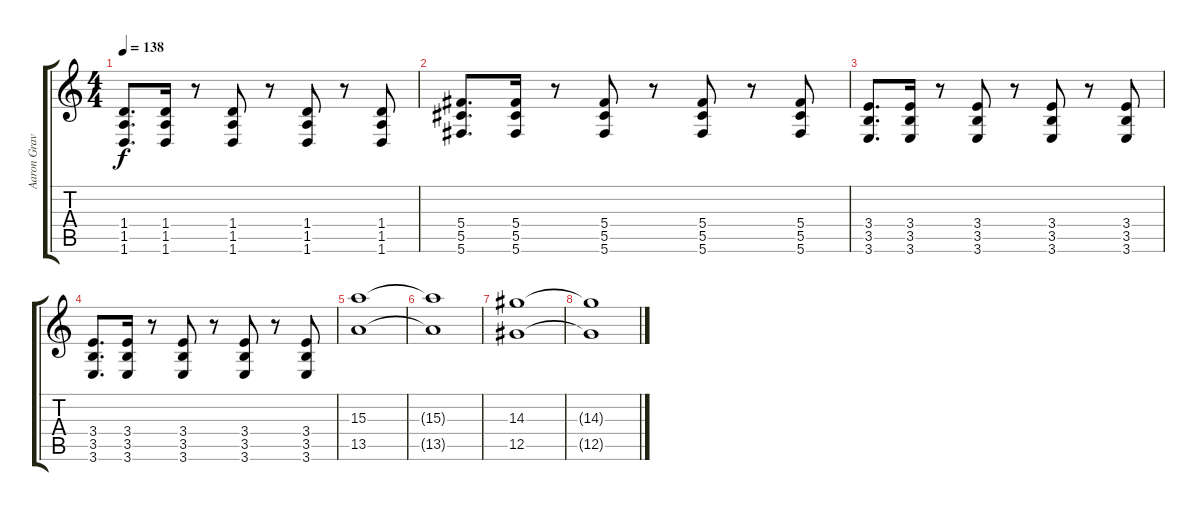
\track ("Aaron Graves" "Aaron Grav") {instrument overdrivenguitar}
\staff {score tabs}
\tuning (Eb4 Bb3 Gb3 Db3 Ab2 Db2) {hide}
\ts (4 4)
\tempo 138
\clef g2
\ks c
(1.4 1.5 1.6).8{d dy f} (1.4 1.5 1.6).16 r.8 (1.4 1.5 1.6).8 r.8 (1.4 1.5 1.6).8 r.8 (1.4 1.5 1.6).8 |
(5.4 5.5 5.6).8{d} (5.4 5.5 5.6).16 r.8 (5.4 5.5 5.6).8 r.8 (5.4 5.5 5.6).8 r.8 (5.4 5.5 5.6).8 |
(3.4 3.5 3.6).8{d} (3.4 3.5 3.6).16 r.8 (3.4 3.5 3.6).8 r.8 (3.4 3.5 3.6).8 r.8 (3.4 3.5 3.6).8 |
(3.4 3.5 3.6).8{d} (3.4 3.5 3.6).16 r.8 (3.4 3.5 3.6).8 r.8 (3.4 3.5 3.6).8 r.8 (3.4 3.5 3.6).8 |
(15.3 13.5).1 |
(15.3{t} 13.5{t}).1 |
(14.3 12.5).1 |
(14.3{t} 12.5{t}).1
